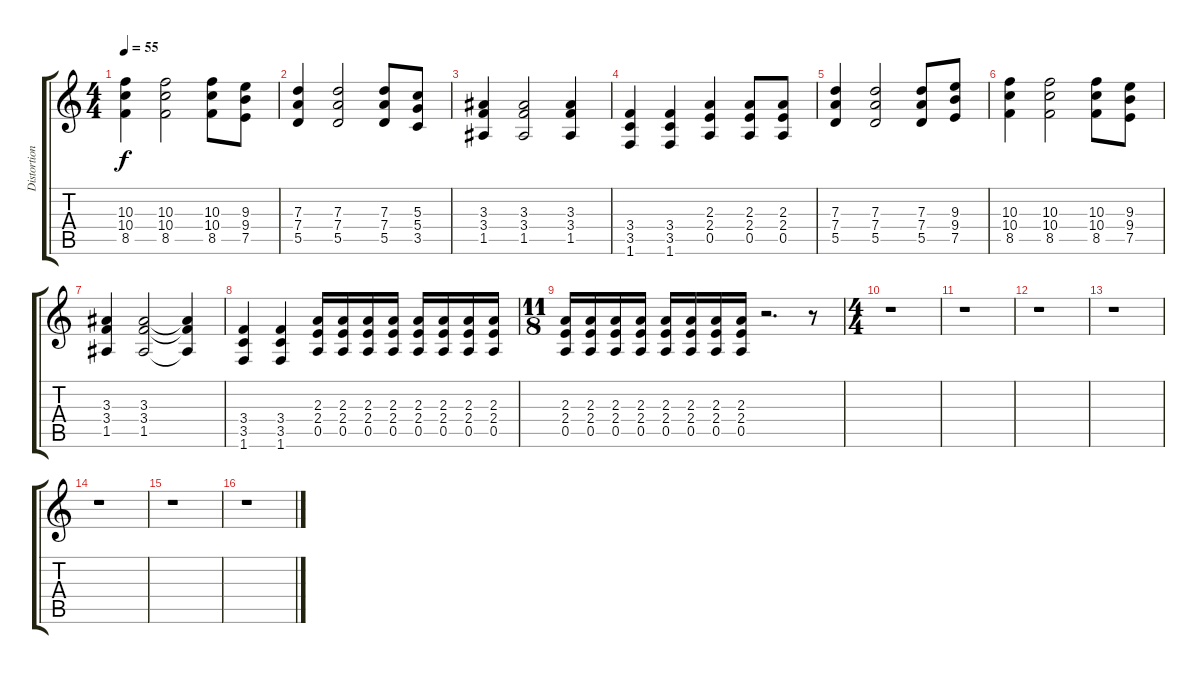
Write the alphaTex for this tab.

\track ("Distortion Guitar" "Distortion") {instrument distortionguitar}
\staff {score tabs}
\tuning (E4 B3 G3 D3 A2 E2) {hide}
\ts (4 4)
\tempo 55
\clef g2
\ks c
(10.3 10.4 8.5).4{dy f} (10.3 10.4 8.5).2 (10.3 10.4 8.5).8 (9.3 9.4 7.5).8 |
(7.3 7.4 5.5).4 (7.3 7.4 5.5).2 (7.3 7.4 5.5).8 (5.3 5.4 3.5).8 |
(3.3 3.4 1.5).4 (3.3 3.4 1.5).2 (3.3 3.4 1.5).4 |
(3.4 3.5 1.6).4 (3.4 3.5 1.6).4 (2.3 2.4 0.5).4 (2.3 2.4 0.5).8 (2.3 2.4 0.5).8 |
(7.3 7.4 5.5).4 (7.3 7.4 5.5).2 (7.3 7.4 5.5).8 (9.3 9.4 7.5).8 |
(10.3 10.4 8.5).4 (10.3 10.4 8.5).2 (10.3 10.4 8.5).8 (9.3 9.4 7.5).8 |
(3.3 3.4 1.5).4 (3.3 3.4 1.5).2 (3.3{t} 3.4{t} 1.5{t}).4 |
(3.4 3.5 1.6).4 (3.4 3.5 1.6).4 (2.3 2.4 0.5).16 (2.3 2.4 0.5).16 (2.3 2.4 0.5).16 (2.3 2.4 0.5).16 (2.3 2.4 0.5).16 (2.3 2.4 0.5).16 (2.3 2.4 0.5).16 (2.3 2.4 0.5).16 |
\ts (11 8)
(2.3 2.4 0.5).16 (2.3 2.4 0.5).16 (2.3 2.4 0.5).16 (2.3 2.4 0.5).16 (2.3 2.4 0.5).16 (2.3 2.4 0.5).16 (2.3 2.4 0.5).16 (2.3 2.4 0.5).16 r.2{d} r.8 |
\ts (4 4)
r.1 |
r.1 |
r.1 |
r.1 |
r.1 |
r.1 |
r.1
